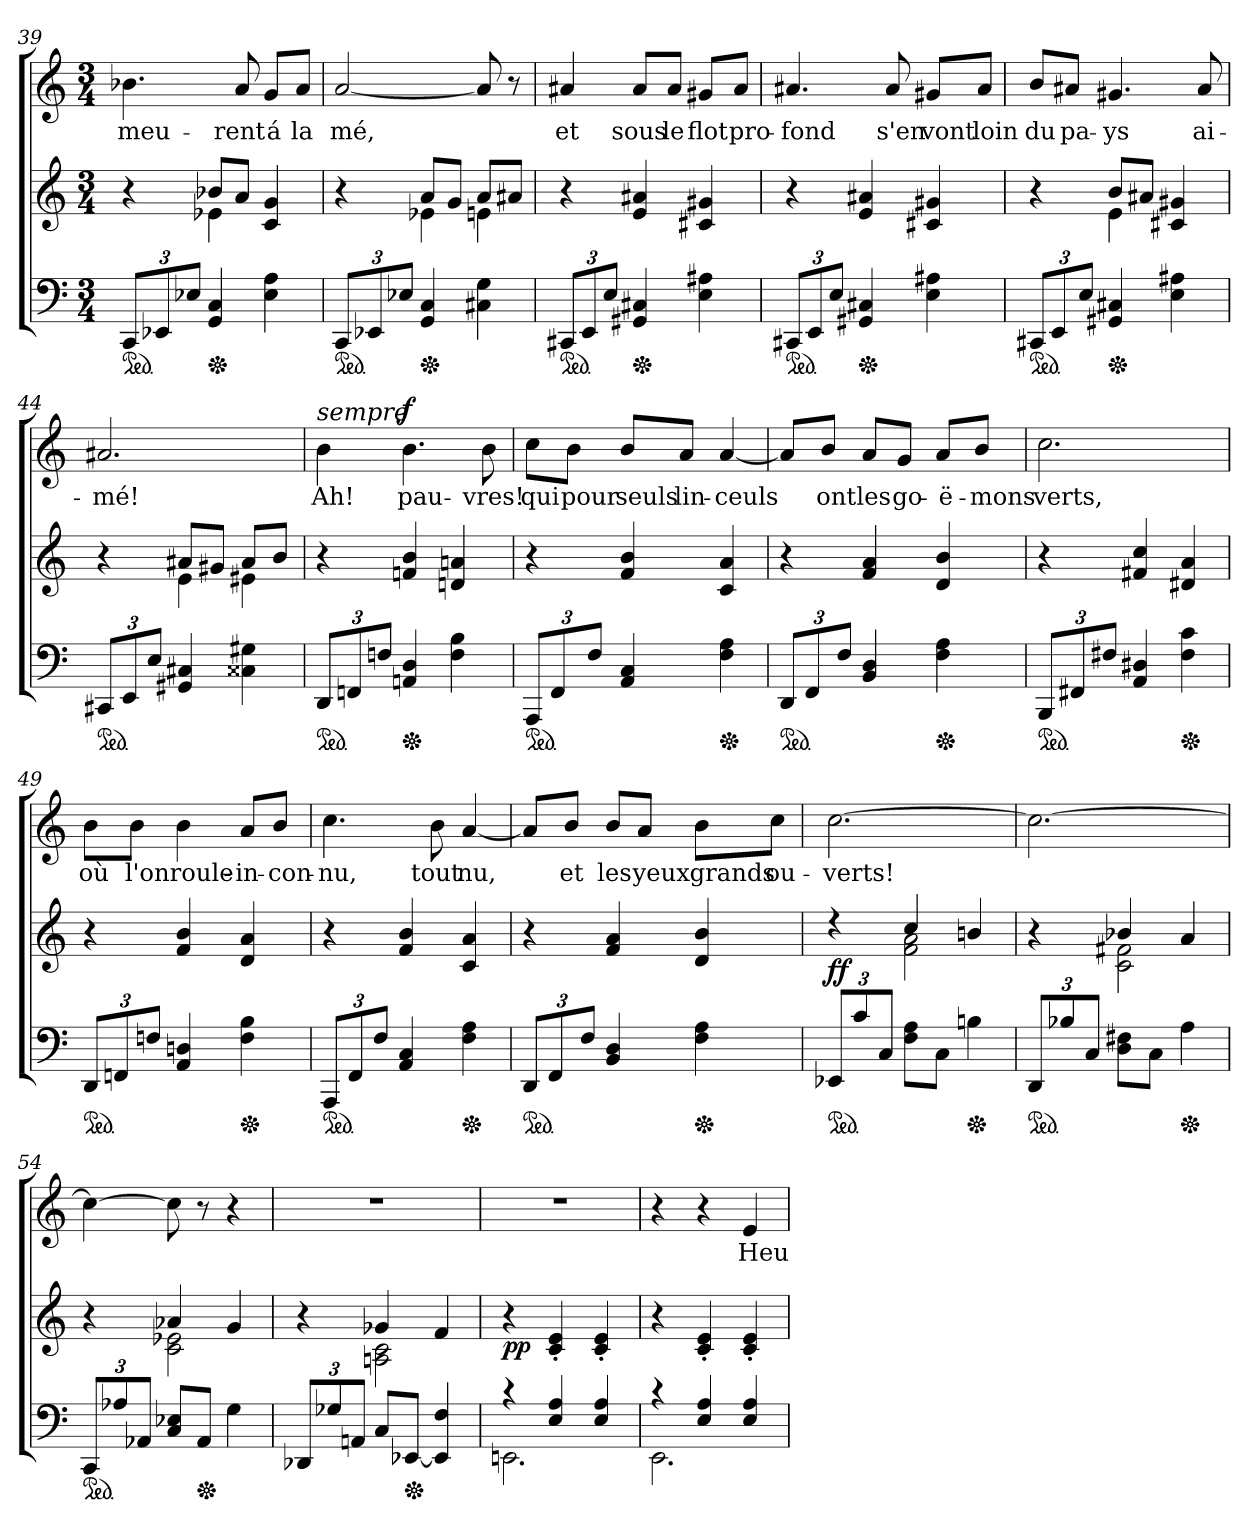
**kern	**dynam	**kern	**dynam	**kern	**text	**dynam
*part3	*part3	*part2	*part2	*part1	*part1	*part1
*staff3	*staff3	*staff2	*staff2	*staff1	*staff1	*staff1
*clefF4	*	*clefG2	*	*clefG2	*	*
*k[]	*	*k[]	*	*k[]	*	*
*C:	*	*C:	*	*C:	*	*
*M3/4	*	*M3/4	*	*M3/4	*	*
*ped	*	*	*	*	*	*
=39	=39	=39	=39	=39	=39	=39
*	*	*^	*	*	*	*
!	!	!	!	!	!	!LO:LY:b	!
12CC/L	.	4r	4ryy	.	4.b-X\	meu-	.
12EE-X/	.	.	.	.	.	.	.
12E-X/J	.	.	.	.	.	.	.
*Xped	*	*	*	*	*	*	*
4GG/ 4C/	.	8b-X/L	4e-X\	.	.	.	.
!	!	!	!	!	!	!LO:LY:b	!
.	.	8a/J	.	.	8a/	-rent	.
!	!	!	!	!	!	!LO:LY:b	!
4E-\ 4A\	.	4c/ 4g/	4ryy	.	8g/L	á	.
!	!	!	!	!	!	!LO:LY:b	!
.	.	.	.	.	8a/J	la	.
!!LO:LB:g=z
=40	=40	=40	=40	=40	=40	=40	=40
*ped	*	*	*	*	*	*	*
!	!	!	!	!	!	!LO:LY:b	!
12CC/L	.	4r	4ryy	.	[2a/	mé,	.
12EE-X/	.	.	.	.	.	.	.
12E-X/J	.	.	.	.	.	.	.
*Xped	*	*	*	*	*	*	*
4GG/ 4C/	.	8a/L	4e-X\	.	.	.	.
.	.	8g/J	.	.	.	.	.
4C#X\ 4G\	.	8a/L	4en\	.	8a/]	.	.
.	.	8a#X/J	.	.	8r	.	.
*	*	*v	*v	*	*	*	*
=41	=41	=41	=41	=41	=41	=41
*ped	*	*	*	*	*	*
!	!	!	!	!	!LO:LY:b	!
12CC#X/L	.	4r	.	4a#X/	et	.
12EE/	.	.	.	.	.	.
12E/J	.	.	.	.	.	.
*Xped	*	*	*	*	*	*
!	!	!	!	!	!LO:LY:b	!
4GG#X/ 4C#X/	.	4e/ 4a#X/	.	8a#/L	sous	.
!	!	!	!	!	!LO:LY:b	!
.	.	.	.	8a#/J	le	.
!	!	!	!	!	!LO:LY:b	!
4E\ 4A#X\	.	4c#X/ 4g#X/	.	8g#X/L	flot	.
!	!	!	!	!	!LO:LY:b	!
.	.	.	.	8a#/J	pro-	.
=42	=42	=42	=42	=42	=42	=42
*ped	*	*	*	*	*	*
!	!	!	!	!	!LO:LY:b	!
12CC#X/L	.	4r	.	4.a#X/	-fond	.
12EE/	.	.	.	.	.	.
12E/J	.	.	.	.	.	.
*Xped	*	*	*	*	*	*
4GG#X/ 4C#X/	.	4e/ 4a#X/	.	.	.	.
!	!	!	!	!	!LO:LY:b	!
.	.	.	.	8a#/	s'en	.
!	!	!	!	!	!LO:LY:b	!
4E\ 4A#X\	.	4c#X/ 4g#X/	.	8g#X/L	vont	.
!	!	!	!	!	!LO:LY:b	!
.	.	.	.	8a#/J	loin	.
=43	=43	=43	=43	=43	=43	=43
*ped	*	*	*	*	*	*
*	*	*^	*	*	*	*
!	!	!	!	!	!	!LO:LY:b	!
12CC#X/L	.	4r	4ryy	.	8b/L	du	.
12EE/	.	.	.	.	.	.	.
!	!	!	!	!	!	!LO:LY:b	!
.	.	.	.	.	8a#X/J	pa-	.
12E/J	.	.	.	.	.	.	.
*Xped	*	*	*	*	*	*	*
!	!	!	!	!	!	!LO:LY:b	!
4GG#X/ 4C#X/	.	8b/L	4e\	.	4.g#X/	-ys	.
.	.	8a#X/J	.	.	.	.	.
4E\ 4A#X\	.	4c#X/ 4g#X/	4ryy	.	.	.	.
!	!	!	!	!	!	!LO:LY:b	!
.	.	.	.	.	8a#/	ai-	.
!!LO:LB:g=z
=44	=44	=44	=44	=44	=44	=44	=44
*ped	*	*	*	*	*	*	*
!	!	!	!	!	!	!LO:LY:b	!
12CC#X/L	.	4r	4ryy	.	2.a#X/	-mé!	.
12EE/	.	.	.	.	.	.	.
12E/J	.	.	.	.	.	.	.
4GG#X/ 4C#X/	.	8a#X/L	4e\	.	.	.	.
.	.	8g#X/J	.	.	.	.	.
4C##X\ 4G#X\	.	8a#/L	4e#X\	.	.	.	.
.	.	8b/J	.	.	.	.	.
*	*	*v	*v	*	*	*	*
=45	=45	=45	=45	=45	=45	=45
*ped	*	*	*	*	*	*
!	!	!	!	!LO:TX:a:i:t=sempre	!	!
!	!	!	!	!	!LO:LY:b	!
12DD/L	.	4r	.	4b\	Ah!	.
12FFn/	.	.	.	.	.	.
12Fn/J	.	.	.	.	.	.
*Xped	*	*	*	*	*	*
!	!	!	!	!	!LO:LY:b	!LO:DY:a
4AAni/ 4D/	.	4fn/ 4b/	.	4.b\	pau-	f
4F\ 4B\	.	4dn/ 4an/	.	.	.	.
!	!	!	!	!	!LO:LY:b	!
.	.	.	.	8b\	-vres!	.
=46	=46	=46	=46	=46	=46	=46
*ped	*	*	*	*	*	*
!	!	!	!	!	!LO:LY:b	!
12AAA/L	.	4r	.	8cc\L	qui	.
12FF/	.	.	.	.	.	.
!	!	!	!	!	!LO:LY:b	!
.	.	.	.	8b\J	pour	.
12F/J	.	.	.	.	.	.
!	!	!	!	!	!LO:LY:b	!
4AA/ 4C/	.	4f/ 4b/	.	8b/L	seuls	.
!	!	!	!	!	!LO:LY:b	!
.	.	.	.	8a/J	lin-	.
*Xped	*	*	*	*	*	*
!	!	!	!	!	!LO:LY:b	!
4F\ 4A\	.	4c/ 4a/	.	[4a/	-ceuls	.
=47	=47	=47	=47	=47	=47	=47
*ped	*	*	*	*	*	*
12DD/L	.	4r	.	8a/L]	.	.
12FF/	.	.	.	.	.	.
!	!	!	!	!	!LO:LY:b	!
.	.	.	.	8b/J	ont	.
12F/J	.	.	.	.	.	.
!	!	!	!	!	!LO:LY:b	!
4BB/ 4D/	.	4f/ 4a/	.	8a/L	les	.
!	!	!	!	!	!LO:LY:b	!
.	.	.	.	8g/J	go-	.
*Xped	*	*	*	*	*	*
!	!	!	!	!	!LO:LY:b	!
4F\ 4A\	.	4d/ 4b/	.	8a/L	-ë-	.
!	!	!	!	!	!LO:LY:b	!
.	.	.	.	8b/J	-mons	.
!!LO:PB:g=z
=48	=48	=48	=48	=48	=48	=48
*ped	*	*	*	*	*	*
!	!	!	!	!	!LO:LY:b	!
12BBB/L	.	4r	.	2.cc\	verts,	.
12FF#X/	.	.	.	.	.	.
12F#X/J	.	.	.	.	.	.
4AA/ 4D#X/	.	4f#X/ 4cc/	.	.	.	.
*Xped	*	*	*	*	*	*
4F#\ 4c\	.	4d#X/ 4a/	.	.	.	.
=49	=49	=49	=49	=49	=49	=49
*ped	*	*	*	*	*	*
!	!	!	!	!	!LO:LY:b	!
12DD/L	.	4r	.	8b\L	où	.
12FFn/	.	.	.	.	.	.
!	!	!	!	!	!LO:LY:b	!
.	.	.	.	8b\J	l'on	.
12Fn/J	.	.	.	.	.	.
!	!	!	!	!	!LO:LY:b	!
4AA/ 4Dn/	.	4f/ 4b/	.	4b\	roule-	.
*Xped	*	*	*	*	*	*
!	!	!	!	!	!LO:LY:b	!
4F\ 4B\	.	4d/ 4a/	.	8a/L	-in-	.
!	!	!	!	!	!LO:LY:b	!
.	.	.	.	8b/J	-con-	.
=50	=50	=50	=50	=50	=50	=50
*ped	*	*	*	*	*	*
!	!	!	!	!	!LO:LY:b	!
12AAA/L	.	4r	.	4.cc\	-nu,	.
12FF/	.	.	.	.	.	.
12F/J	.	.	.	.	.	.
4AA/ 4C/	.	4f/ 4b/	.	.	.	.
!	!	!	!	!	!LO:LY:b	!
.	.	.	.	8b\	tout	.
*Xped	*	*	*	*	*	*
!	!	!	!	!	!LO:LY:b	!
4F\ 4A\	.	4c/ 4a/	.	[>4a/	nu,	.
=51	=51	=51	=51	=51	=51	=51
*ped	*	*	*	*	*	*
12DD/L	.	4r	.	8a/L]	.	.
12FF/	.	.	.	.	.	.
!	!	!	!	!	!LO:LY:b	!
.	.	.	.	8b/J	et	.
12F/J	.	.	.	.	.	.
!	!	!	!	!	!LO:LY:b	!
4BB/ 4D/	.	4f/ 4a/	.	8b/L	les	.
!	!	!	!	!	!LO:LY:b	!
.	.	.	.	8a/J	yeux	.
*Xped	*	*	*	*	*	*
!	!	!	!	!	!LO:LY:b	!
4F\ 4A\	.	4d/ 4b/	.	8b\L	grands	.
!	!	!	!	!	!LO:LY:b	!
.	.	.	.	8cc\J	ou-	.
=52	=52	=52	=52	=52	=52	=52
*ped	*	*	*	*	*	*
*	*	*^	*	*	*	*
!	!LO:DY:a	!	!	!	!	!LO:LY:b	!
12EE-X/L	ff	4rcc	4ryy	.	[>2.cc\	-verts!	.
12c/	.	.	.	.	.	.	.
12C/J	.	.	.	.	.	.	.
8F\ 8A\L	.	2f\ 2a\	4cc/	.	.	.	.
8C\J	.	.	.	.	.	.	.
*Xped	*	*	*	*	*	*	*
4Bni\	.	.	4bn/	.	.	.	.
!!LO:LB:g=z
=53	=53	=53	=53	=53	=53	=53	=53
*ped	*	*	*	*	*	*	*
12DD/L	.	4r	4ryy	.	2.cc\_	.	.
12B-X/	.	.	.	.	.	.	.
12C/J	.	.	.	.	.	.	.
8D\ 8F#X\L	.	2c\ 2f#X\	4b-X/	.	.	.	.
8C\J	.	.	.	.	.	.	.
*Xped	*	*	*	*	*	*	*
4A\	.	.	4a/	.	.	.	.
=54	=54	=54	=54	=54	=54	=54	=54
*ped	*	*	*	*	*	*	*
12CC/L	.	4r	4ryy	.	4cc\_	.	.
12A-X/	.	.	.	.	.	.	.
12AA-X/J	.	.	.	.	.	.	.
8C/ 8E-X/L	.	4a-X/	2c\ 2e-X\	.	8cc\]	.	.
*Xped	*	*	*	*	*	*	*
8AA-/J	.	.	.	.	8r	.	.
4G\	.	4g/	.	.	4r	.	.
=55	=55	=55	=55	=55	=55	=55	=55
12DD-X/L	.	4ra	4ryy	.	2.r	.	.
12G-X/	.	.	.	.	.	.	.
12AAni/J	.	.	.	.	.	.	.
8C/L	.	4g-X/	2An\ 2c\	.	.	.	.
*Xped	*	*	*	*	*	*	*
[8EE-X/J	.	.	.	.	.	.	.
4EE-/] 4F/	.	4f/	.	.	.	.	.
*	*	*v	*v	*	*	*	*
=56	=56	=56	=56	=56	=56	=56
*^	*	*	*	*	*	*
!	!	!	!	!LO:DY:b	!	!	!
4rc	2.EEni\	.	4r	pp	2.r	.	.
4E/ 4A/	.	.	4c/'< 4e/'<	.	.	.	.
4E/ 4A/	.	.	4c/'< 4e/'<	.	.	.	.
=57	=57	=57	=57	=57	=57	=57	=57
4rc	2.EE\	.	4r	.	4r	.	.
4E/ 4A/	.	.	4c/'< 4e/'<	.	4r	.	.
!	!	!	!	!	!	!LO:LY:b	!
4E/ 4A/	.	.	4c/'< 4e/'<	.	4e/	Heu-	.
*v	*v	*	*	*	*	*	*
=	=	=	=	=	=	=
*-	*-	*-	*-	*-	*-	*-
